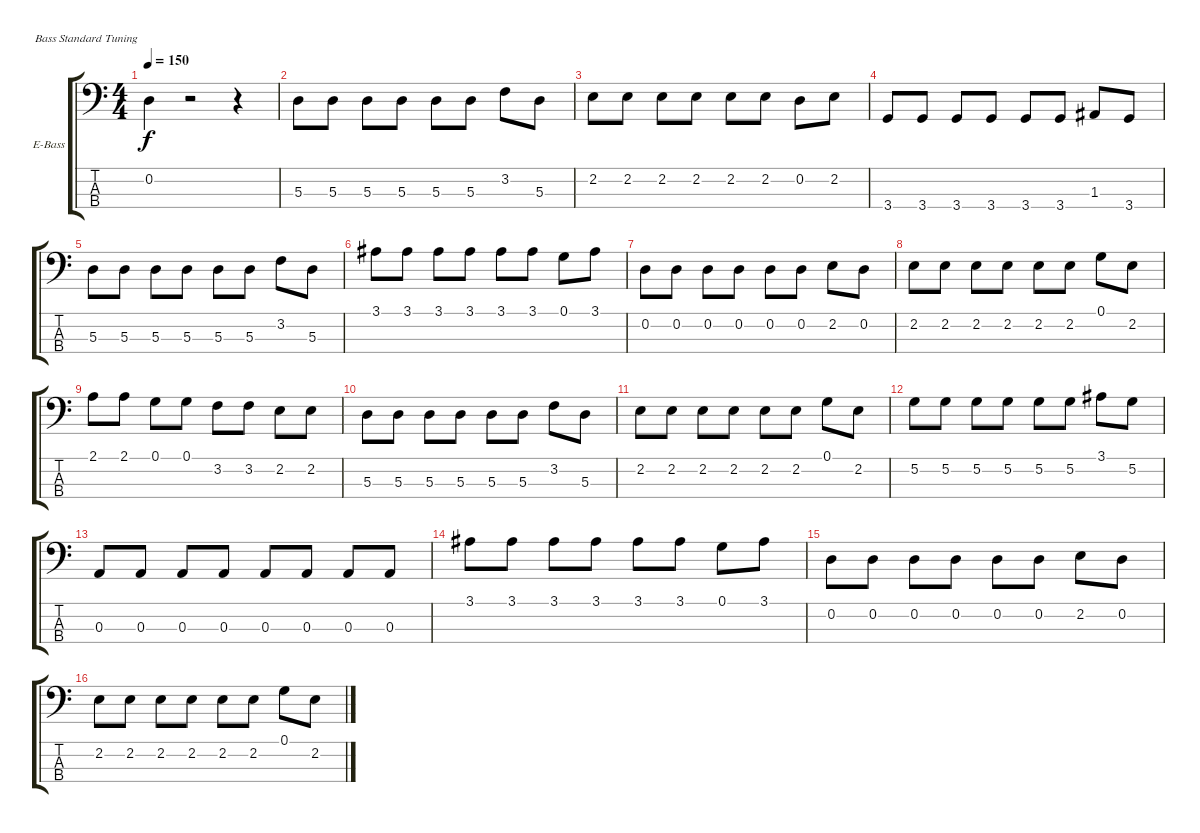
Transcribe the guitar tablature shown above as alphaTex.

\bracketExtendMode groupsimilarinstruments
\firstSystemTrackNameOrientation horizontal
\otherSystemsTrackNameOrientation horizontal
\track ("Bass" "E-Bass") {instrument electricbassfinger}
\staff {score tabs}
\tuning (G2 D2 A1 E1)
\ts (4 4)
\tempo 150
\clef f4
\ks c
0.2.4{dy f} r.2 r.4 |
5.3.8 5.3.8 5.3.8 5.3.8 5.3.8 5.3.8 3.2.8 5.3.8 |
2.2.8 2.2.8 2.2.8 2.2.8 2.2.8 2.2.8 0.2.8 2.2.8 |
3.4.8 3.4.8 3.4.8 3.4.8 3.4.8 3.4.8 1.3.8 3.4.8 |
5.3.8 5.3.8 5.3.8 5.3.8 5.3.8 5.3.8 3.2.8 5.3.8 |
3.1.8 3.1.8 3.1.8 3.1.8 3.1.8 3.1.8 0.1.8 3.1.8 |
0.2.8 0.2.8 0.2.8 0.2.8 0.2.8 0.2.8 2.2.8 0.2.8 |
2.2.8 2.2.8 2.2.8 2.2.8 2.2.8 2.2.8 0.1.8 2.2.8 |
2.1.8 2.1.8 0.1.8 0.1.8 3.2.8 3.2.8 2.2.8 2.2.8 |
5.3.8 5.3.8 5.3.8 5.3.8 5.3.8 5.3.8 3.2.8 5.3.8 |
2.2.8 2.2.8 2.2.8 2.2.8 2.2.8 2.2.8 0.1.8 2.2.8 |
5.2.8 5.2.8 5.2.8 5.2.8 5.2.8 5.2.8 3.1.8 5.2.8 |
0.3.8 0.3.8 0.3.8 0.3.8 0.3.8 0.3.8 0.3.8 0.3.8 |
3.1.8 3.1.8 3.1.8 3.1.8 3.1.8 3.1.8 0.1.8 3.1.8 |
0.2.8 0.2.8 0.2.8 0.2.8 0.2.8 0.2.8 2.2.8 0.2.8 |
2.2.8 2.2.8 2.2.8 2.2.8 2.2.8 2.2.8 0.1.8 2.2.8
